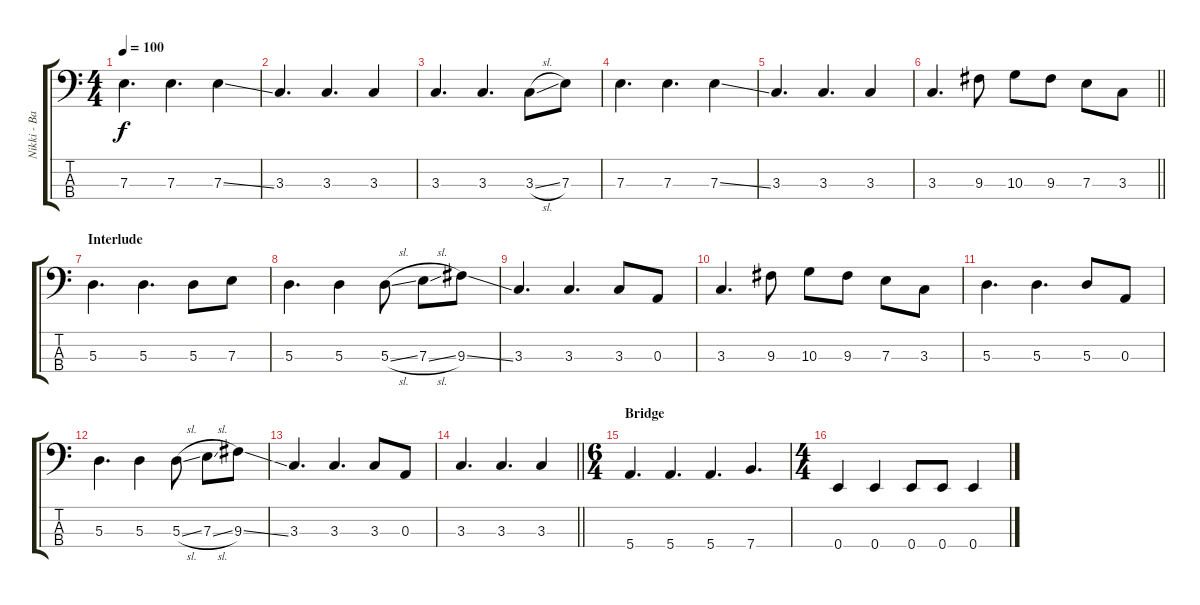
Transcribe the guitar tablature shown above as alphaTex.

\track ("Nikki - Bass" "Nikki - Ba") {instrument electricbassfinger}
\staff {score tabs}
\tuning (G2 D2 A1 E1) {hide}
\ts (4 4)
\tempo 100
\clef f4
\ks c
7.3.4{d dy f} 7.3.4{d} 7.3{ss}.4 |
3.3.4{d} 3.3.4{d} 3.3.4 |
3.3.4{d} 3.3.4{d} 3.3{sl}.8 7.3.8 |
7.3.4{d} 7.3.4{d} 7.3{ss}.4 |
3.3.4{d} 3.3.4{d} 3.3.4 |
\barLineRight lightlight
3.3.4{d} 9.3.8 10.3.8 9.3.8 7.3.8 3.3.8 |
\section ("" "Interlude")
5.3.4{d} 5.3.4{d} 5.3.8 7.3.8 |
5.3.4{d} 5.3.4 5.3{sl}.8 7.3{sl}.8 9.3{ss}.8 |
3.3.4{d} 3.3.4{d} 3.3.8 0.3.8 |
3.3.4{d} 9.3.8 10.3.8 9.3.8 7.3.8 3.3.8 |
5.3.4{d} 5.3.4{d} 5.3.8 0.3.8 |
5.3.4{d} 5.3.4 5.3{sl}.8 7.3{sl}.8 9.3{ss}.8 |
3.3.4{d} 3.3.4{d} 3.3.8 0.3.8 |
\barLineRight lightlight
3.3.4{d} 3.3.4{d} 3.3.4 |
\ts (6 4)
\section ("" "Bridge")
5.4.4{d} 5.4.4{d} 5.4.4{d} 7.4.4{d} |
\ts (4 4)
0.4.4 0.4.4 0.4.8 0.4.8 0.4.4
